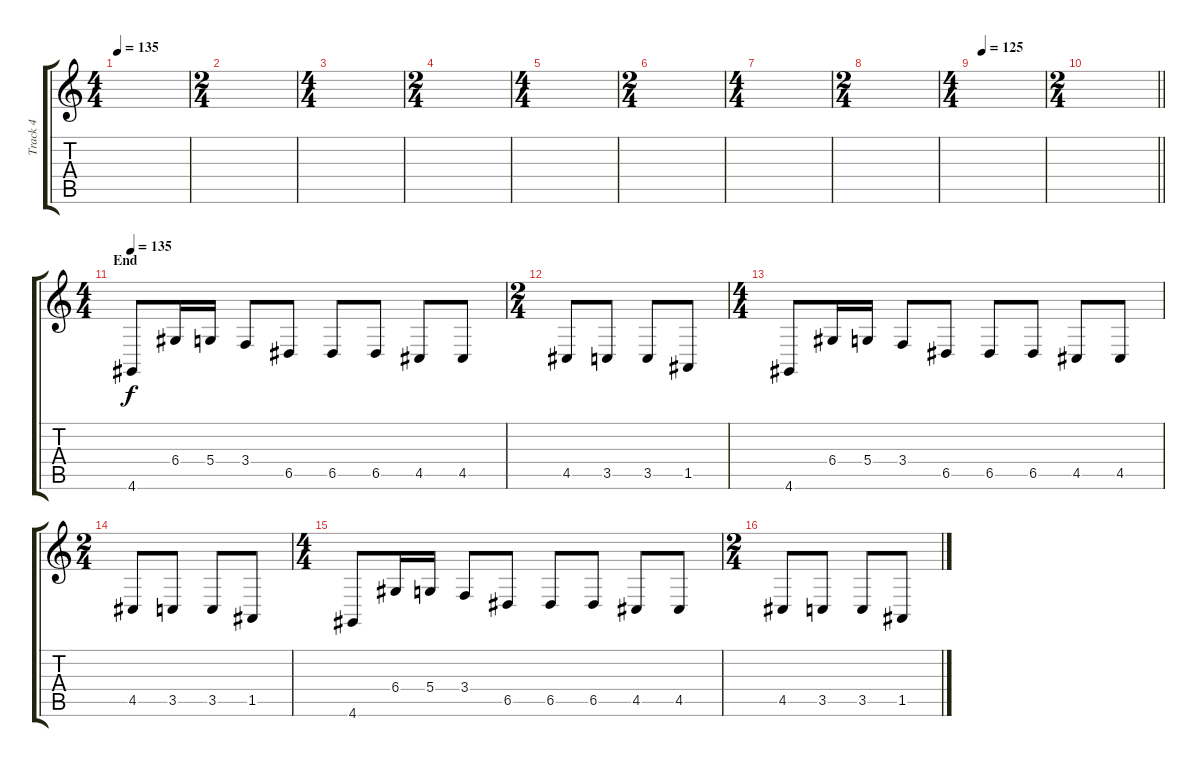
\track ("Track 4" "Track 4") {instrument trombone}
\staff {score tabs}
\tuning (E4 B3 G3 D3 A2 E2) {hide}
\ts (4 4)
\tempo 135
\clef g2
\ks c
|
\ts (2 4)
|
\ts (4 4)
|
\ts (2 4)
|
\ts (4 4)
|
\ts (2 4)
|
\ts (4 4)
|
\ts (2 4)
|
\ts (4 4)
\tempo (125 0.125)
|
\ts (2 4)
\barLineRight lightlight
|
\ts (4 4)
\section ("" "End")
\tempo 135
4.6.8 6.4.16 5.4.16 3.4.8 6.5.8 6.5.8 6.5.8 4.5.8 4.5.8 |
\ts (2 4)
4.5.8 3.5.8 3.5.8 1.5.8 |
\ts (4 4)
4.6.8 6.4.16 5.4.16 3.4.8 6.5.8 6.5.8 6.5.8 4.5.8 4.5.8 |
\ts (2 4)
4.5.8 3.5.8 3.5.8 1.5.8 |
\ts (4 4)
4.6.8 6.4.16 5.4.16 3.4.8 6.5.8 6.5.8 6.5.8 4.5.8 4.5.8 |
\ts (2 4)
4.5.8 3.5.8 3.5.8 1.5.8
